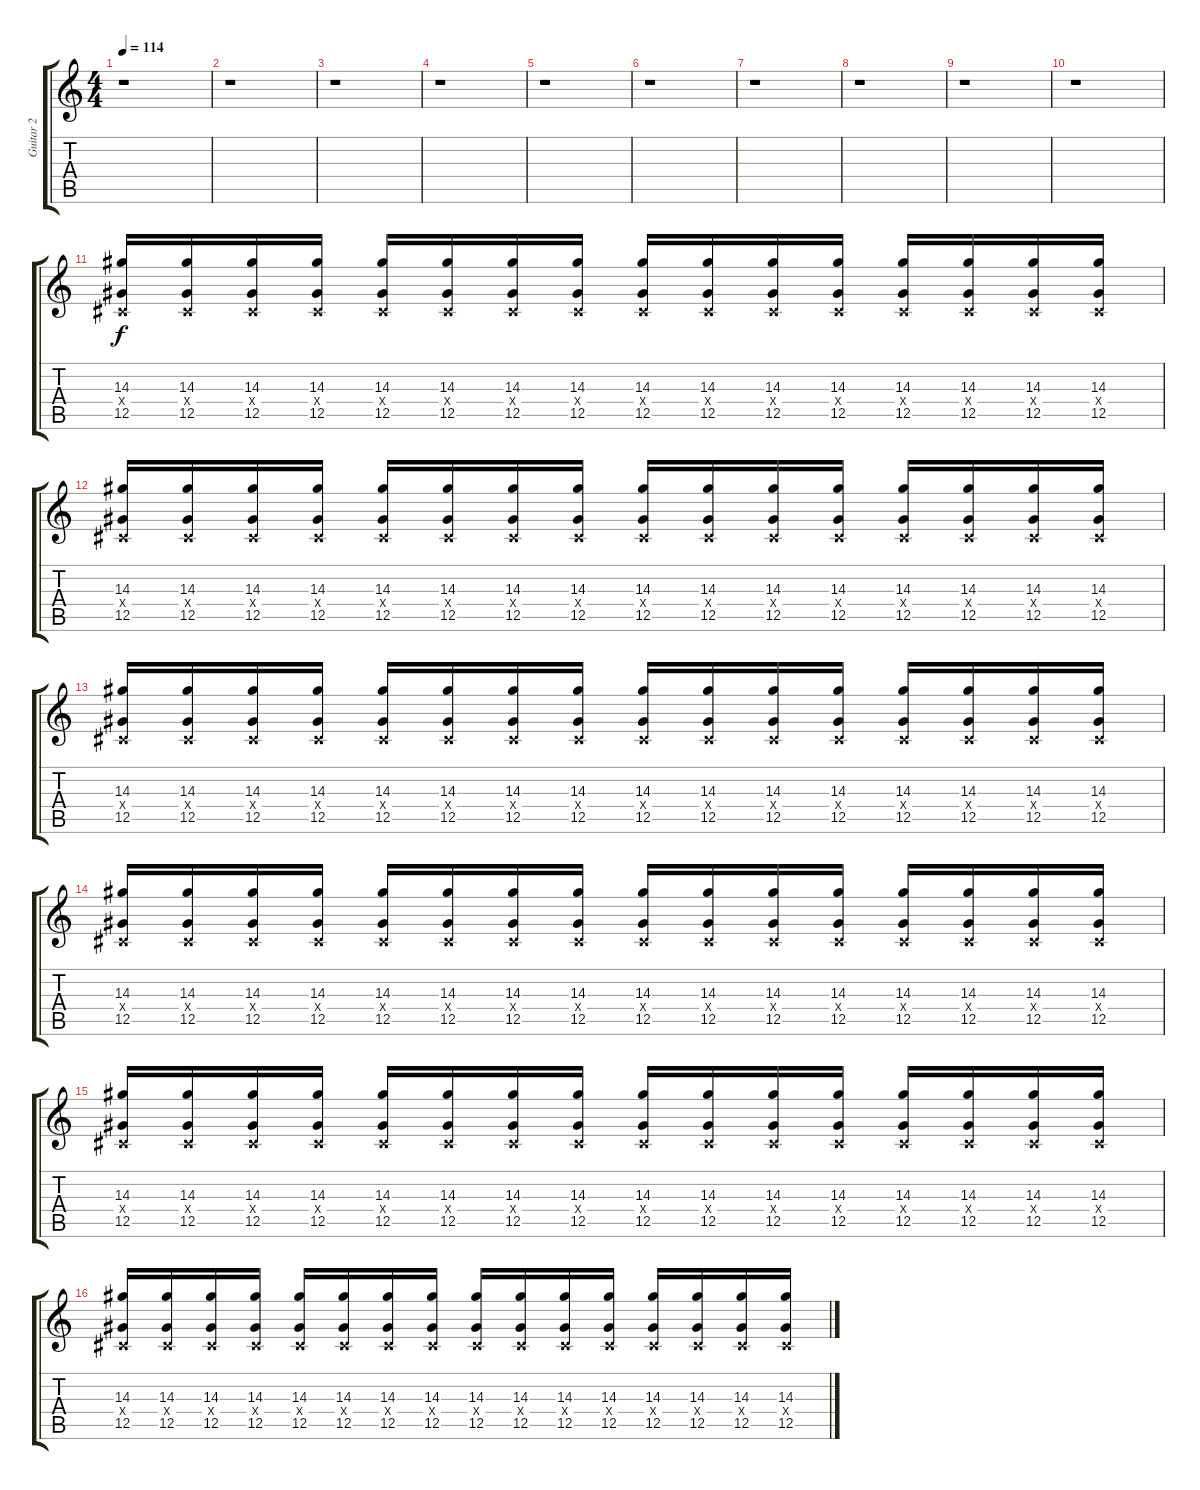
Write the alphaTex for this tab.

\track ("Guitar 2" "Guitar 2") {instrument overdrivenguitar}
\staff {score tabs}
\tuning (Eb4 Bb3 Gb3 Db3 Ab2 Db2) {hide}
\ts (4 4)
\tempo 114
\clef g2
\ks c
r.1{dy f} |
r.1 |
r.1 |
r.1 |
r.1 |
r.1 |
r.1 |
r.1 |
r.1 |
r.1 |
(14.3 0.4{x} 12.5).16 (14.3 0.4{x} 12.5).16 (14.3 0.4{x} 12.5).16 (14.3 0.4{x} 12.5).16 (14.3 0.4{x} 12.5).16 (14.3 0.4{x} 12.5).16 (14.3 0.4{x} 12.5).16 (14.3 0.4{x} 12.5).16 (14.3 0.4{x} 12.5).16 (14.3 0.4{x} 12.5).16 (14.3 0.4{x} 12.5).16 (14.3 0.4{x} 12.5).16 (14.3 0.4{x} 12.5).16 (14.3 0.4{x} 12.5).16 (14.3 0.4{x} 12.5).16 (14.3 0.4{x} 12.5).16 |
(14.3 0.4{x} 12.5).16 (14.3 0.4{x} 12.5).16 (14.3 0.4{x} 12.5).16 (14.3 0.4{x} 12.5).16 (14.3 0.4{x} 12.5).16 (14.3 0.4{x} 12.5).16 (14.3 0.4{x} 12.5).16 (14.3 0.4{x} 12.5).16 (14.3 0.4{x} 12.5).16 (14.3 0.4{x} 12.5).16 (14.3 0.4{x} 12.5).16 (14.3 0.4{x} 12.5).16 (14.3 0.4{x} 12.5).16 (14.3 0.4{x} 12.5).16 (14.3 0.4{x} 12.5).16 (14.3 0.4{x} 12.5).16 |
(14.3 0.4{x} 12.5).16 (14.3 0.4{x} 12.5).16 (14.3 0.4{x} 12.5).16 (14.3 0.4{x} 12.5).16 (14.3 0.4{x} 12.5).16 (14.3 0.4{x} 12.5).16 (14.3 0.4{x} 12.5).16 (14.3 0.4{x} 12.5).16 (14.3 0.4{x} 12.5).16 (14.3 0.4{x} 12.5).16 (14.3 0.4{x} 12.5).16 (14.3 0.4{x} 12.5).16 (14.3 0.4{x} 12.5).16 (14.3 0.4{x} 12.5).16 (14.3 0.4{x} 12.5).16 (14.3 0.4{x} 12.5).16 |
(14.3 0.4{x} 12.5).16 (14.3 0.4{x} 12.5).16 (14.3 0.4{x} 12.5).16 (14.3 0.4{x} 12.5).16 (14.3 0.4{x} 12.5).16 (14.3 0.4{x} 12.5).16 (14.3 0.4{x} 12.5).16 (14.3 0.4{x} 12.5).16 (14.3 0.4{x} 12.5).16 (14.3 0.4{x} 12.5).16 (14.3 0.4{x} 12.5).16 (14.3 0.4{x} 12.5).16 (14.3 0.4{x} 12.5).16 (14.3 0.4{x} 12.5).16 (14.3 0.4{x} 12.5).16 (14.3 0.4{x} 12.5).16 |
(14.3 0.4{x} 12.5).16 (14.3 0.4{x} 12.5).16 (14.3 0.4{x} 12.5).16 (14.3 0.4{x} 12.5).16 (14.3 0.4{x} 12.5).16 (14.3 0.4{x} 12.5).16 (14.3 0.4{x} 12.5).16 (14.3 0.4{x} 12.5).16 (14.3 0.4{x} 12.5).16 (14.3 0.4{x} 12.5).16 (14.3 0.4{x} 12.5).16 (14.3 0.4{x} 12.5).16 (14.3 0.4{x} 12.5).16 (14.3 0.4{x} 12.5).16 (14.3 0.4{x} 12.5).16 (14.3 0.4{x} 12.5).16 |
(14.3 0.4{x} 12.5).16 (14.3 0.4{x} 12.5).16 (14.3 0.4{x} 12.5).16 (14.3 0.4{x} 12.5).16 (14.3 0.4{x} 12.5).16 (14.3 0.4{x} 12.5).16 (14.3 0.4{x} 12.5).16 (14.3 0.4{x} 12.5).16 (14.3 0.4{x} 12.5).16 (14.3 0.4{x} 12.5).16 (14.3 0.4{x} 12.5).16 (14.3 0.4{x} 12.5).16 (14.3 0.4{x} 12.5).16 (14.3 0.4{x} 12.5).16 (14.3 0.4{x} 12.5).16 (14.3 0.4{x} 12.5).16
